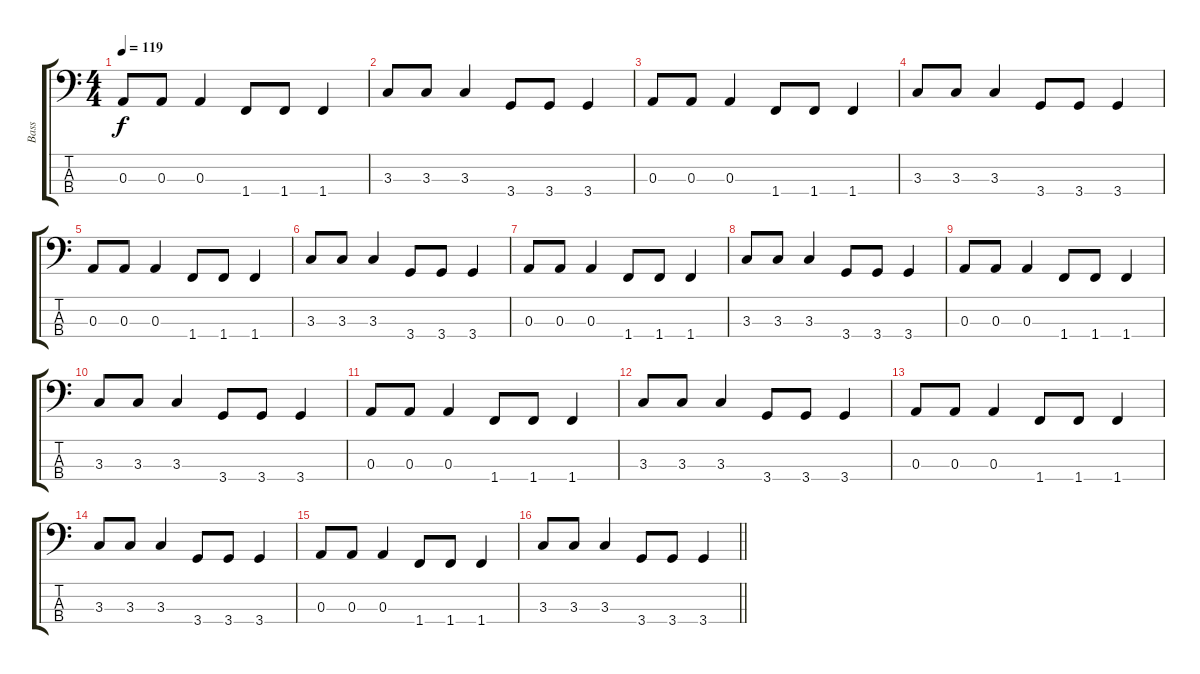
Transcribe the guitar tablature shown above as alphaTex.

\track ("Bass" "Bass") {instrument electricbassfinger}
\staff {score tabs}
\tuning (G2 D2 A1 E1) {hide}
\ts (4 4)
\tempo 119
\clef f4
\ks c
0.3.8{dy f} 0.3.8 0.3.4 1.4.8 1.4.8 1.4.4 |
3.3.8 3.3.8 3.3.4 3.4.8 3.4.8 3.4.4 |
0.3.8 0.3.8 0.3.4 1.4.8 1.4.8 1.4.4 |
3.3.8 3.3.8 3.3.4 3.4.8 3.4.8 3.4.4 |
0.3.8 0.3.8 0.3.4 1.4.8 1.4.8 1.4.4 |
3.3.8 3.3.8 3.3.4 3.4.8 3.4.8 3.4.4 |
0.3.8 0.3.8 0.3.4 1.4.8 1.4.8 1.4.4 |
3.3.8 3.3.8 3.3.4 3.4.8 3.4.8 3.4.4 |
0.3.8 0.3.8 0.3.4 1.4.8 1.4.8 1.4.4 |
3.3.8 3.3.8 3.3.4 3.4.8 3.4.8 3.4.4 |
0.3.8 0.3.8 0.3.4 1.4.8 1.4.8 1.4.4 |
3.3.8 3.3.8 3.3.4 3.4.8 3.4.8 3.4.4 |
0.3.8 0.3.8 0.3.4 1.4.8 1.4.8 1.4.4 |
3.3.8 3.3.8 3.3.4 3.4.8 3.4.8 3.4.4 |
0.3.8 0.3.8 0.3.4 1.4.8 1.4.8 1.4.4 |
\barLineRight lightlight
3.3.8 3.3.8 3.3.4 3.4.8 3.4.8 3.4.4
